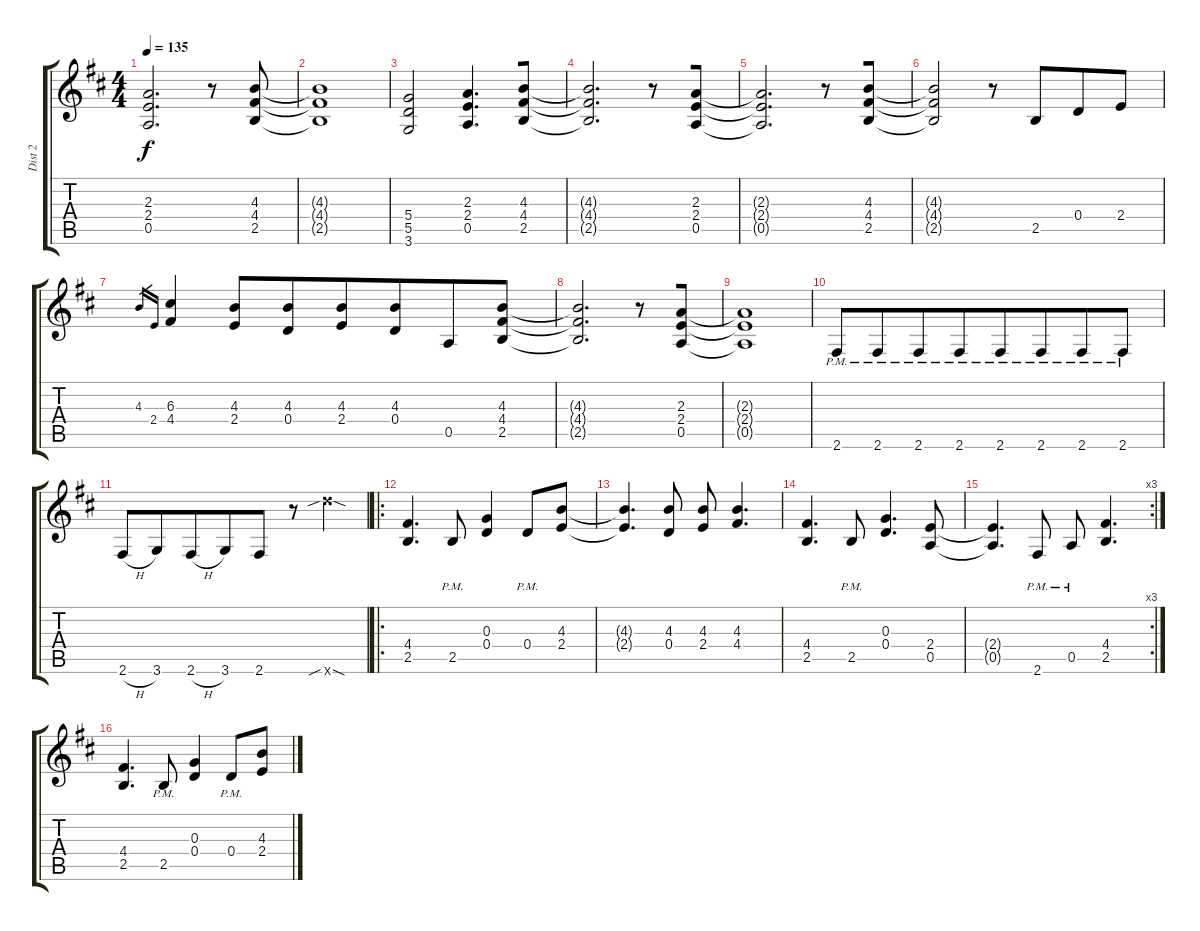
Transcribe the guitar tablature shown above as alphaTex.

\track ("Dist 2" "Dist 2") {instrument distortionguitar}
\staff {score tabs}
\tuning (E4 B3 G3 D3 A2 E2) {hide}
\ts (4 4)
\tempo 135
\clef g2
\ks d
(2.3{t} 2.4{t} 0.5{t}).2{d dy f} r.8 (4.3 4.4 2.5).8 |
(4.3{t} 4.4{t} 2.5{t}).1 |
(5.4 5.5 3.6).2{beam merge} (2.3 2.4 0.5).4{d beam merge} (4.3 4.4 2.5).8 |
(4.3{t} 4.4{t} 2.5{t}).2{d beam merge} r.8{beam merge} (2.3 2.4 0.5).8 |
(2.3{t} 2.4{t} 0.5{t}).2{d beam merge} r.8{beam merge} (4.3 4.4 2.5).8 |
(4.3{t} 4.4{t} 2.5{t}).2{beam merge} r.8{beam merge} 2.5.8{beam merge} 0.4.8{beam merge} 2.4.8 |
4.3.16{gr} 2.4.16{gr beam merge} (6.3 4.4).4{beam merge} (4.3 2.4).8{beam merge} (4.3 0.4).8{beam merge} (4.3 2.4).8{beam merge} (4.3 0.4).8{beam merge} 0.5.8{beam merge} (4.3 4.4 2.5).8 |
(4.3{t} 4.4{t} 2.5{t}).2{d beam merge} r.8{beam merge} (2.3 2.4 0.5).8 |
(2.3{t} 2.4{t} 0.5{t}).1 |
2.6{pm}.8{beam merge} 2.6{pm}.8{beam merge} 2.6{pm}.8{beam merge} 2.6{pm}.8{beam merge} 2.6{pm}.8{beam merge} 2.6{pm}.8{beam merge} 2.6{pm}.8{beam merge} 2.6{pm}.8 |
2.6{h}.8 3.6.8{beam merge} 2.6{h}.8{beam merge} 3.6.8{beam merge} 2.6.8 r.8 22.6{sib sod x}.4 |
\ro
(4.4 2.5).4{d} 2.5{pm}.8 (0.3 0.4).4 0.4{pm}.8 (4.3 2.4).8 |
(4.3{t} 2.4{t}).4{d} (4.3 0.4).8 (4.3 2.4).8 (4.3 4.4).4{d} |
(4.4 2.5).4{d} 2.5{pm}.8 (0.3 0.4).4{d} (2.4 0.5).8 |
\rc 3
(2.4{t} 0.5{t}).4{d} 2.6{pm}.8 0.5{pm}.8 (4.4 2.5).4{d} |
(4.4 2.5).4{d} 2.5{pm}.8 (0.3 0.4).4 0.4{pm}.8 (4.3 2.4).8
